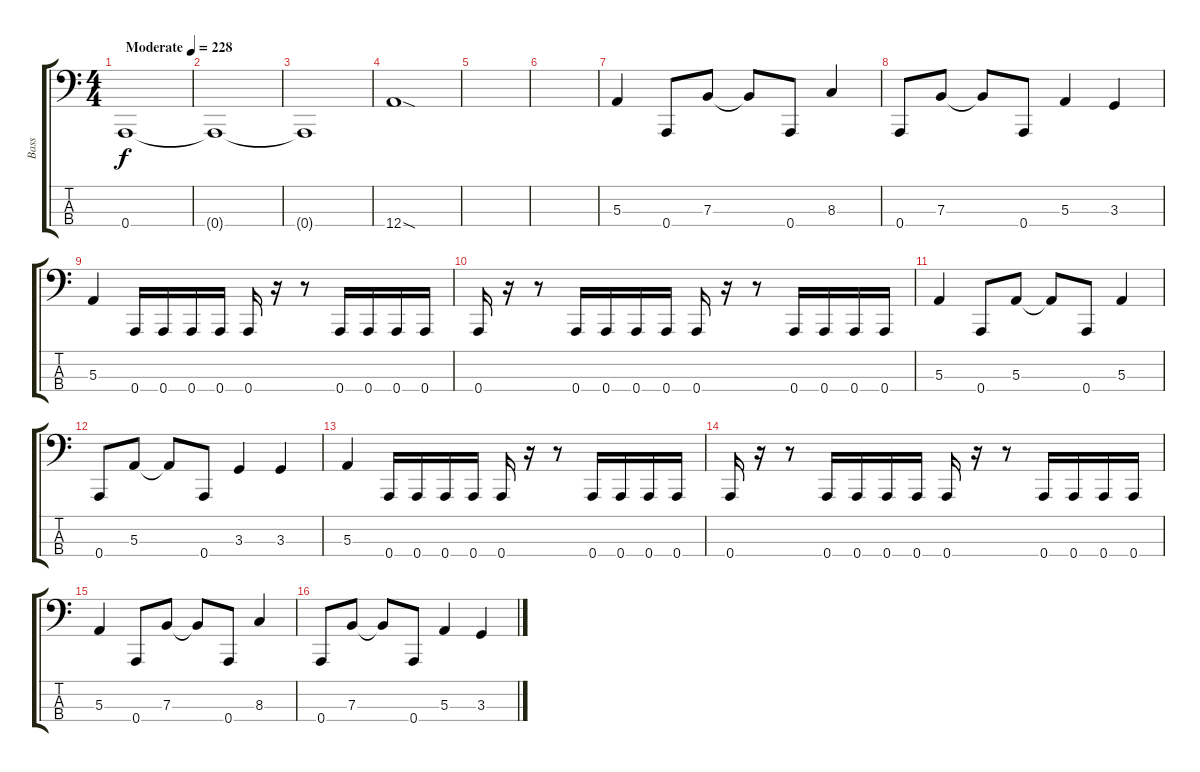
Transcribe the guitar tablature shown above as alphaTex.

\track ("Bass" "Bass") {instrument electricbassfinger}
\staff {score tabs}
\tuning (D2 A1 E1 A0) {hide}
\ts (4 4)
\tempo (228 "Moderate")
\clef f4
\ks c
0.4.1{dy f instrument electricbassfinger} |
0.4{t}.1 |
0.4{t}.1 |
12.4{sod}.1 |
|
|
5.3.4 0.4.8 7.3.8 7.3{t}.8 0.4.8 8.3.4 |
0.4.8 7.3.8 7.3{t}.8 0.4.8 5.3.4 3.3.4 |
5.3.4 0.4.16 0.4.16 0.4.16 0.4.16 0.4.16 r.16 r.8 0.4.16 0.4.16 0.4.16 0.4.16 |
0.4.16 r.16 r.8 0.4.16 0.4.16 0.4.16 0.4.16 0.4.16 r.16 r.8 0.4.16 0.4.16 0.4.16 0.4.16 |
5.3.4 0.4.8 5.3.8 5.3{t}.8 0.4.8 5.3.4 |
0.4.8 5.3.8 5.3{t}.8 0.4.8 3.3.4 3.3.4 |
5.3.4 0.4.16 0.4.16 0.4.16 0.4.16 0.4.16 r.16 r.8 0.4.16 0.4.16 0.4.16 0.4.16 |
0.4.16 r.16 r.8 0.4.16 0.4.16 0.4.16 0.4.16 0.4.16 r.16 r.8 0.4.16 0.4.16 0.4.16 0.4.16 |
5.3.4 0.4.8 7.3.8 7.3{t}.8 0.4.8 8.3.4 |
0.4.8 7.3.8 7.3{t}.8 0.4.8 5.3.4 3.3.4
